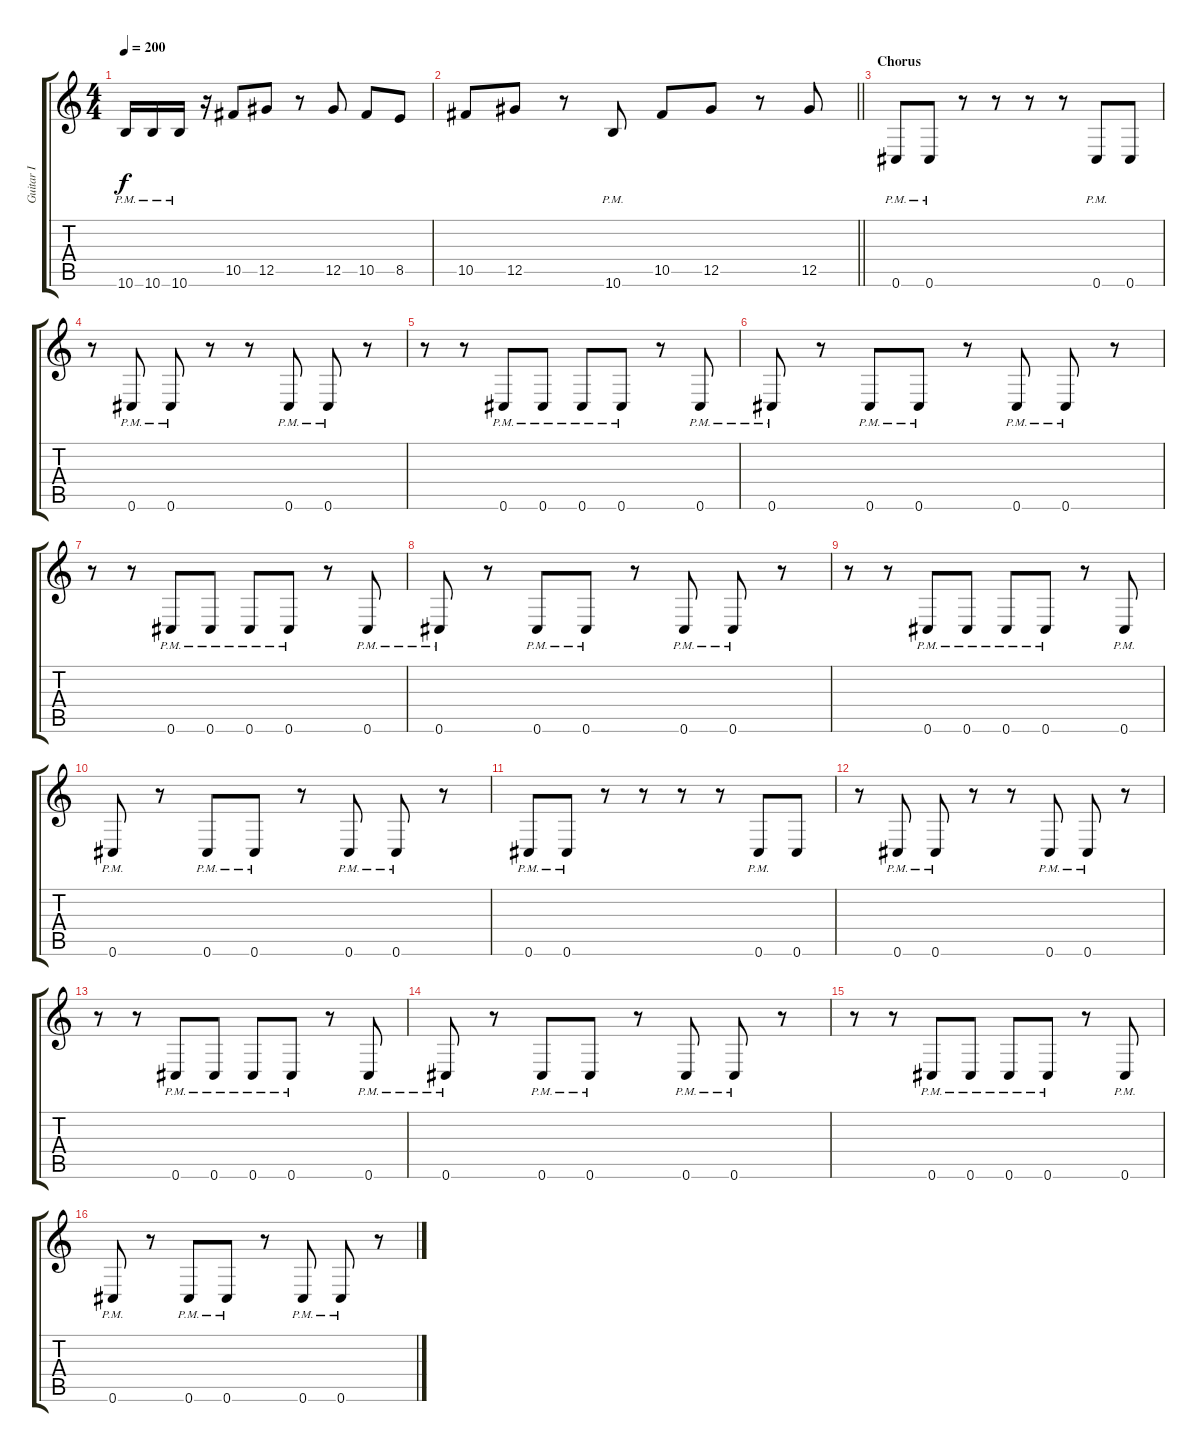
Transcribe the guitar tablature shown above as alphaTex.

\track ("Guitar I" "Guitar I") {instrument distortionguitar}
\staff {score tabs}
\tuning (Eb4 Bb3 Gb3 Db3 Ab2 Db2) {hide}
\ts (4 4)
\tempo 200
\clef g2
\ks c
10.6{pm}.16{dy f} 10.6{pm}.16 10.6{pm}.16 r.16 10.5.8 12.5.8 r.8 12.5.8 10.5.8 8.5.8 |
\barLineRight lightlight
10.5.8 12.5.8 r.8 10.6{pm}.8 10.5.8 12.5.8 r.8 12.5.8 |
\section ("" "Chorus")
0.6{pm}.8 0.6{pm}.8 r.8 r.8 r.8 r.8 0.6{pm}.8 0.6.8 |
r.8 0.6{pm}.8 0.6{pm}.8 r.8 r.8 0.6{pm}.8 0.6{pm}.8 r.8 |
r.8 r.8 0.6{pm}.8 0.6{pm}.8 0.6{pm}.8 0.6{pm}.8 r.8 0.6{pm}.8 |
0.6{pm}.8 r.8 0.6{pm}.8 0.6{pm}.8 r.8 0.6{pm}.8 0.6{pm}.8 r.8 |
r.8 r.8 0.6{pm}.8 0.6{pm}.8 0.6{pm}.8 0.6{pm}.8 r.8 0.6{pm}.8 |
0.6{pm}.8 r.8 0.6{pm}.8 0.6{pm}.8 r.8 0.6{pm}.8 0.6{pm}.8 r.8 |
r.8 r.8 0.6{pm}.8 0.6{pm}.8 0.6{pm}.8 0.6{pm}.8 r.8 0.6{pm}.8 |
0.6{pm}.8 r.8 0.6{pm}.8 0.6{pm}.8 r.8 0.6{pm}.8 0.6{pm}.8 r.8 |
0.6{pm}.8 0.6{pm}.8 r.8 r.8 r.8 r.8 0.6{pm}.8 0.6.8 |
r.8 0.6{pm}.8 0.6{pm}.8 r.8 r.8 0.6{pm}.8 0.6{pm}.8 r.8 |
r.8 r.8 0.6{pm}.8 0.6{pm}.8 0.6{pm}.8 0.6{pm}.8 r.8 0.6{pm}.8 |
0.6{pm}.8 r.8 0.6{pm}.8 0.6{pm}.8 r.8 0.6{pm}.8 0.6{pm}.8 r.8 |
r.8 r.8 0.6{pm}.8 0.6{pm}.8 0.6{pm}.8 0.6{pm}.8 r.8 0.6{pm}.8 |
0.6{pm}.8 r.8 0.6{pm}.8 0.6{pm}.8 r.8 0.6{pm}.8 0.6{pm}.8 r.8
